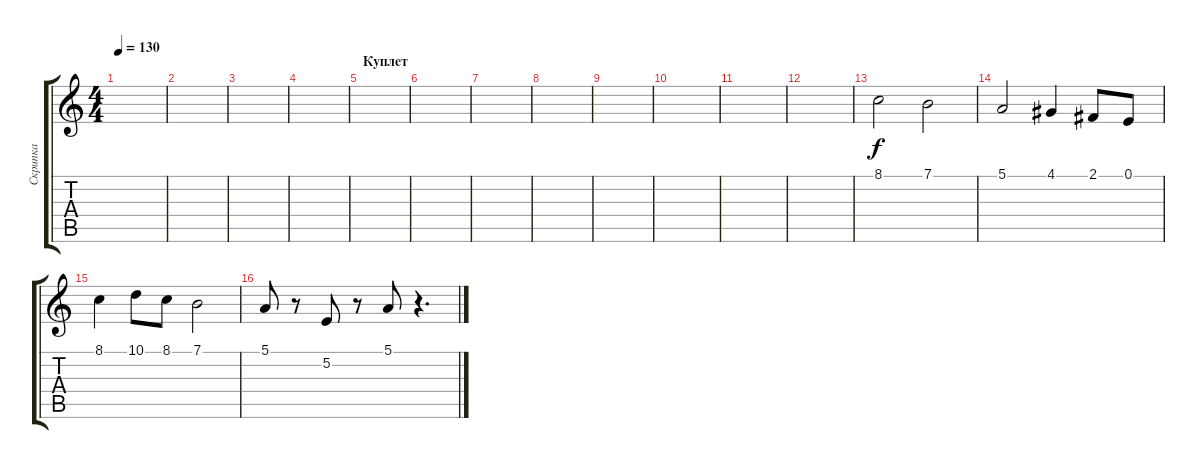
\track ("Скрипка" "Скрипка") {instrument violin}
\staff {score tabs}
\tuning (E4 B3 G3 D3 A2 E2) {hide}
\ts (4 4)
\tempo 130
\clef g2
\ks c
|
|
|
|
\section ("" "Куплет")
|
|
|
|
|
|
|
|
8.1.2 7.1.2 |
5.1.2 4.1.4 2.1.8 0.1.8 |
8.1.4 10.1.8 8.1.8 7.1.2 |
5.1.8 r.8 5.2.8 r.8 5.1.8 r.4{d}
